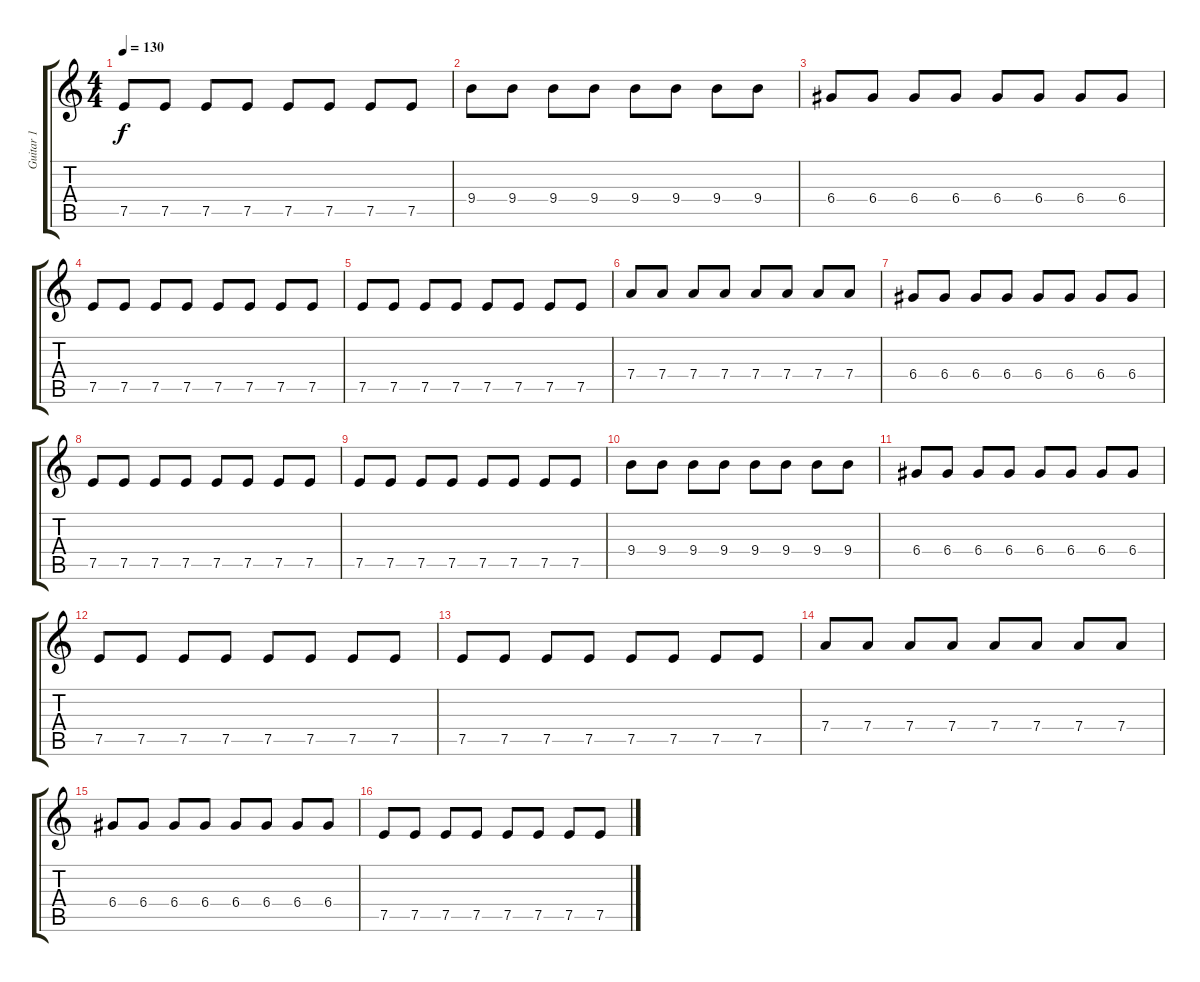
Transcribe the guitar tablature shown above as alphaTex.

\track ("Guitar 1 " "Guitar 1 ") {instrument distortionguitar}
\staff {score tabs}
\tuning (E4 B3 G3 D3 A2 E2) {hide}
\ts (4 4)
\tempo 130
\clef g2
\ks c
7.5.8{dy f} 7.5.8 7.5.8 7.5.8 7.5.8 7.5.8 7.5.8 7.5.8 |
9.4.8 9.4.8 9.4.8 9.4.8 9.4.8 9.4.8 9.4.8 9.4.8 |
6.4.8 6.4.8 6.4.8 6.4.8 6.4.8 6.4.8 6.4.8 6.4.8 |
7.5.8 7.5.8 7.5.8 7.5.8 7.5.8 7.5.8 7.5.8 7.5.8 |
7.5.8 7.5.8 7.5.8 7.5.8 7.5.8 7.5.8 7.5.8 7.5.8 |
7.4.8 7.4.8 7.4.8 7.4.8 7.4.8 7.4.8 7.4.8 7.4.8 |
6.4.8 6.4.8 6.4.8 6.4.8 6.4.8 6.4.8 6.4.8 6.4.8 |
7.5.8 7.5.8 7.5.8 7.5.8 7.5.8 7.5.8 7.5.8 7.5.8 |
7.5.8 7.5.8 7.5.8 7.5.8 7.5.8 7.5.8 7.5.8 7.5.8 |
9.4.8 9.4.8 9.4.8 9.4.8 9.4.8 9.4.8 9.4.8 9.4.8 |
6.4.8 6.4.8 6.4.8 6.4.8 6.4.8 6.4.8 6.4.8 6.4.8 |
7.5.8 7.5.8 7.5.8 7.5.8 7.5.8 7.5.8 7.5.8 7.5.8 |
7.5.8 7.5.8 7.5.8 7.5.8 7.5.8 7.5.8 7.5.8 7.5.8 |
7.4.8 7.4.8 7.4.8 7.4.8 7.4.8 7.4.8 7.4.8 7.4.8 |
6.4.8 6.4.8 6.4.8 6.4.8 6.4.8 6.4.8 6.4.8 6.4.8 |
7.5.8 7.5.8 7.5.8 7.5.8 7.5.8 7.5.8 7.5.8 7.5.8
